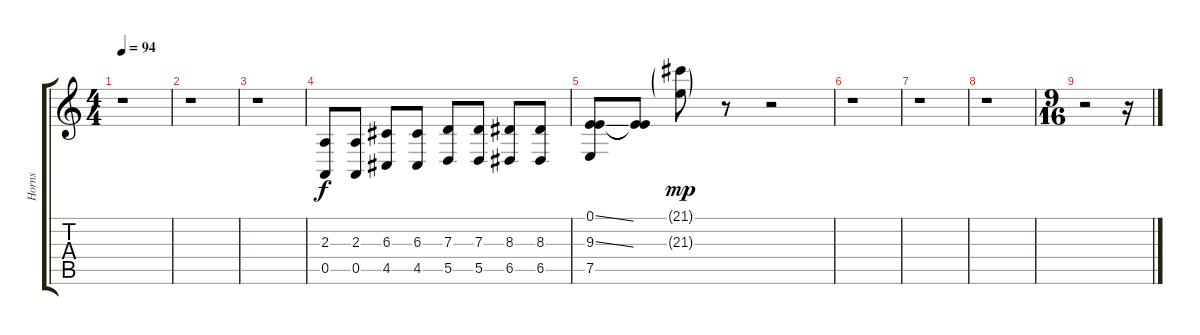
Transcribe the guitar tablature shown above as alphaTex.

\track ("Horns" "Horns") {instrument tenorsax}
\staff {score tabs}
\tuning (E4 B3 G3 D3 A2 E2) {hide}
\ts (4 4)
\tempo 94
\clef g2
\ks c
r.1{dy f} |
r.1 |
r.1 |
(2.3 0.5).8 (2.3 0.5).8 (6.3 4.5).8 (6.3 4.5).8 (7.3 5.5).8 (7.3 5.5).8 (8.3 6.5).8 (8.3 6.5).8 |
(0.1{ss} 9.3{ss} 7.5).8 (0.1{t} 9.3{t}).8 (21.1{g} 21.3{g}).8{dy mp} r.8 r.2 |
r.1 |
r.1 |
r.1 |
\ts (9 16)
r.2 r.16
